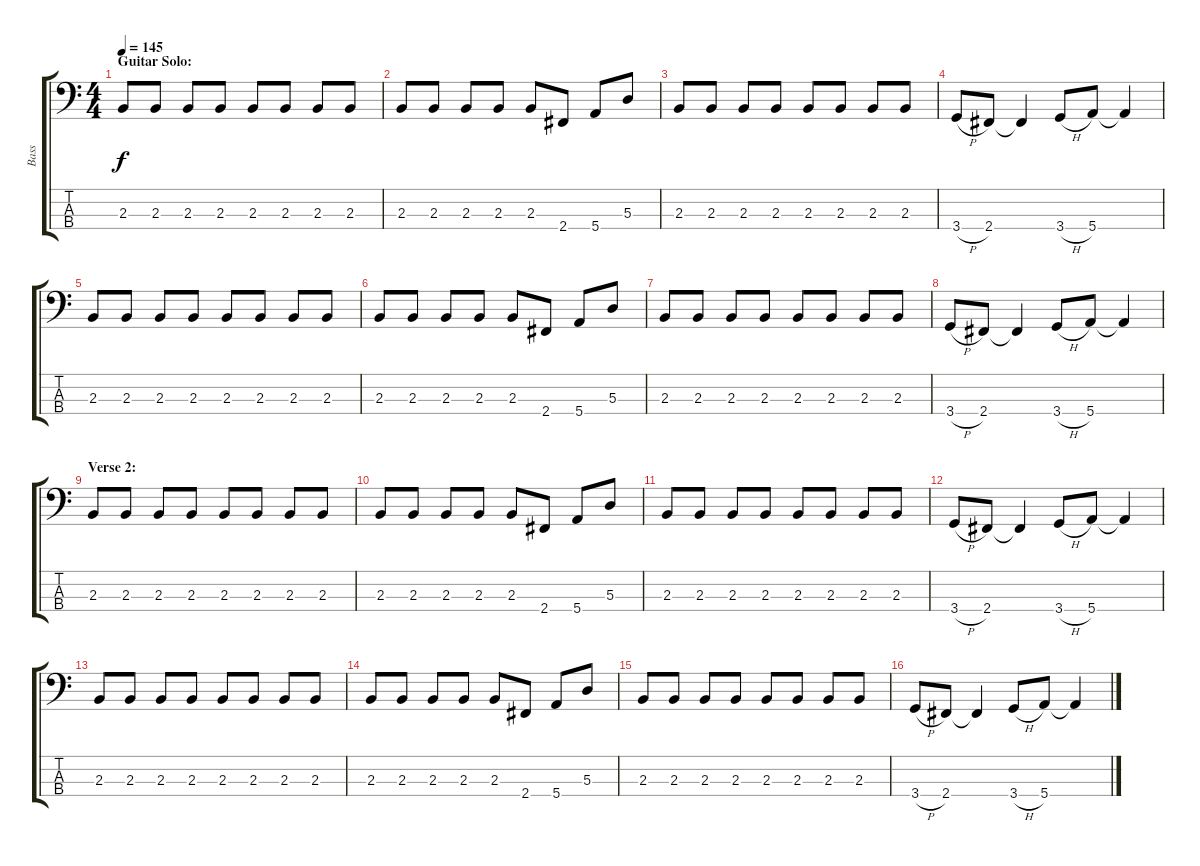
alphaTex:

\track ("Bass" "Bass") {instrument electricbasspick}
\staff {score tabs}
\tuning (G2 D2 A1 E1) {hide}
\ts (4 4)
\section ("" "Guitar Solo:")
\tempo 145
\clef f4
\ks c
2.3.8{dy f} 2.3.8 2.3.8 2.3.8 2.3.8 2.3.8 2.3.8 2.3.8 |
2.3.8 2.3.8 2.3.8 2.3.8 2.3.8 2.4.8 5.4.8 5.3.8 |
2.3.8 2.3.8 2.3.8 2.3.8 2.3.8 2.3.8 2.3.8 2.3.8 |
3.4{h}.8 2.4.8 2.4{t}.4 3.4{h}.8 5.4.8 5.4{t}.4 |
2.3.8 2.3.8 2.3.8 2.3.8 2.3.8 2.3.8 2.3.8 2.3.8 |
2.3.8 2.3.8 2.3.8 2.3.8 2.3.8 2.4.8 5.4.8 5.3.8 |
2.3.8 2.3.8 2.3.8 2.3.8 2.3.8 2.3.8 2.3.8 2.3.8 |
3.4{h}.8 2.4.8 2.4{t}.4 3.4{h}.8 5.4.8 5.4{t}.4 |
\section ("" "Verse 2:")
2.3.8 2.3.8 2.3.8 2.3.8 2.3.8 2.3.8 2.3.8 2.3.8 |
2.3.8 2.3.8 2.3.8 2.3.8 2.3.8 2.4.8 5.4.8 5.3.8 |
2.3.8 2.3.8 2.3.8 2.3.8 2.3.8 2.3.8 2.3.8 2.3.8 |
3.4{h}.8 2.4.8 2.4{t}.4 3.4{h}.8 5.4.8 5.4{t}.4 |
2.3.8 2.3.8 2.3.8 2.3.8 2.3.8 2.3.8 2.3.8 2.3.8 |
2.3.8 2.3.8 2.3.8 2.3.8 2.3.8 2.4.8 5.4.8 5.3.8 |
2.3.8 2.3.8 2.3.8 2.3.8 2.3.8 2.3.8 2.3.8 2.3.8 |
3.4{h}.8 2.4.8 2.4{t}.4 3.4{h}.8 5.4.8 5.4{t}.4
